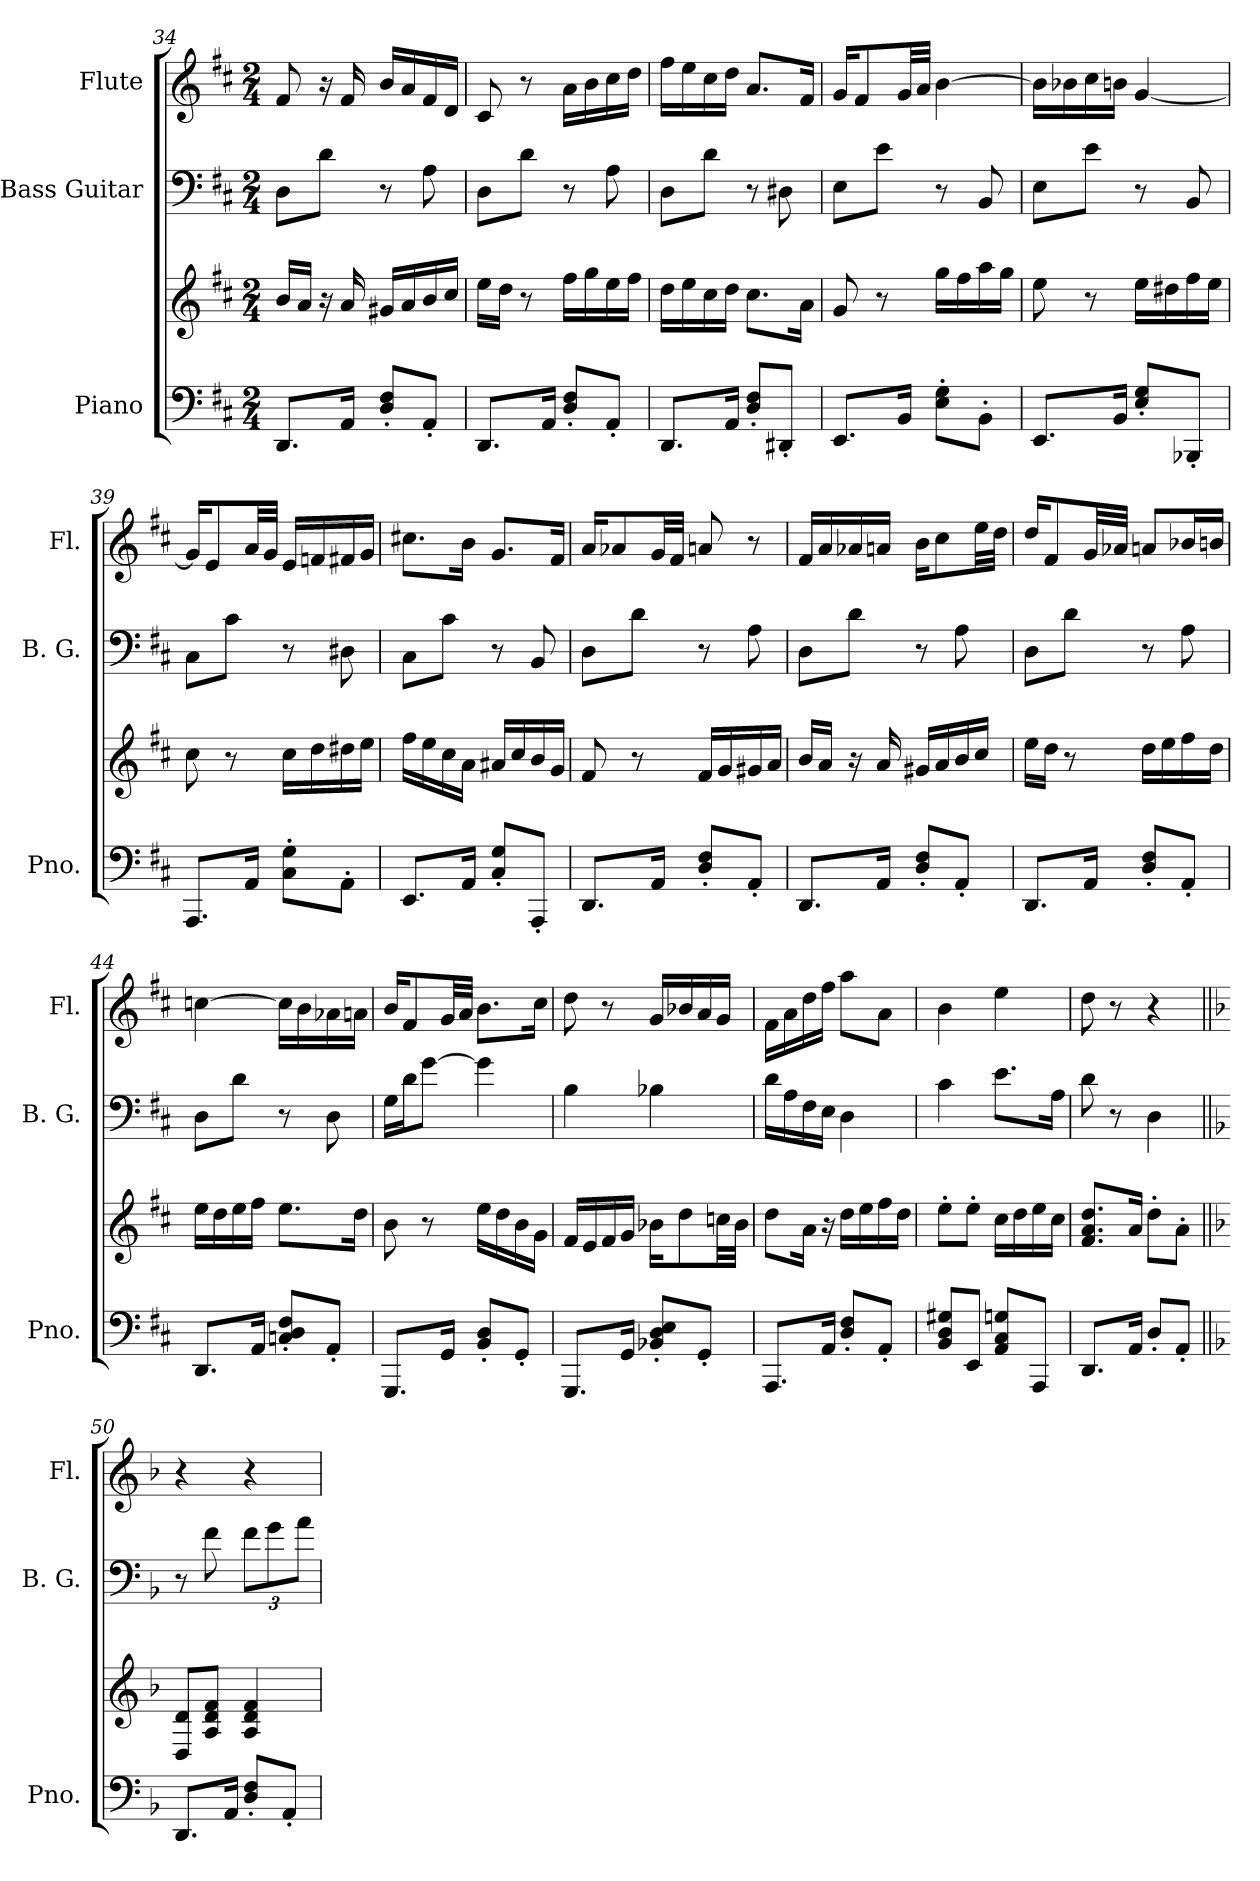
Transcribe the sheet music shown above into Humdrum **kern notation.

**kern	**kern	**kern	**kern
*part3	*part3	*part2	*part1
*staff4	*staff3	*staff2	*staff1
*I"Piano	*	*I"Bass Guitar	*I"Flute
*I'Pno.	*	*I'B. G.	*I'Fl.
*clefF4	*clefG2	*clefF4	*clefG2
*	*	*ITrd7c12	*
*k[f#c#]	*k[f#c#]	*k[f#c#]	*k[f#c#]
*M2/4	*M2/4	*M2/4	*M2/4
=34	=34	=34	=34
8.DD/L	16b/LL	8DD!\L	8f#/
.	16a/JJ	.	.
.	16r	8D!\J	16r
16AA/Jk	16a/	.	16f#/
8D/' 8F#/'L	16g#X/LL	8r	16b/LL
.	16a/	.	16a/
8AA'/J	16b/	8AA!\	16f#/
.	16cc#/JJ	.	16d/JJ
!!LO:PB:g=z
=35	=35	=35	=35
8.DD/L	16ee\LL	8DD!\L	8c#/
.	16dd\JJ	.	.
.	8r	8D!\J	8r
16AA/Jk	.	.	.
8D/' 8F#/'L	16ff#\LL	8r	16a\LL
.	16gg\	.	16b\
8AA'/J	16ee\	8AA!\	16cc#\
.	16ff#\JJ	.	16dd\JJ
=36	=36	=36	=36
8.DD/L	16dd\LL	8DD!\L	16ff#\LL
.	16ee\	.	16ee\
.	16cc#\	8D!\J	16cc#\
16AA/Jk	16dd\JJ	.	16dd\JJ
8D/' 8F#/'L	8.cc#\L	8r	8.a/L
8DD#X'/J	.	8DD#X!\	.
.	16a\Jk	.	16f#/Jk
=37	=37	=37	=37
8.EE/L	8g/	8EE!\L	16g/KL
.	.	.	8f#/
.	8r	8E!\J	.
16BB/Jk	.	.	32g/LL
.	.	.	32a/JJJ
8E\' 8G\'L	16gg\LL	8r	[4b\
.	16ff#\	.	.
8BB'\J	16aa\	8BBB!/	.
.	16gg\JJ	.	.
=38	=38	=38	=38
8.EE/L	8ee\	8EE!\L	16b\LL]
.	.	.	16b-X\
.	8r	8E!\J	16cc#\
16BB/Jk	.	.	16bn\JJ
8E/' 8G/'L	16ee\LL	8r	[4g/
.	16dd#X\	.	.
8BBB-X'/J	16ff#\	8BBB!/	.
.	16ee\JJ	.	.
=39	=39	=39	=39
8.AAA/L	8cc#\	8CC#!\L	16g/KL]
.	.	.	8e/
.	8r	8C#!\J	.
16AA/Jk	.	.	32a/LL
.	.	.	32g/JJJ
8C#\' 8G\'L	16cc#\LL	8r	16e/LL
.	16dd\	.	16fn/
8AA'\J	16dd#X\	8DD#X!\	16f#X/
.	16ee\JJ	.	16g/JJ
!!LO:LB:g=z
=40	=40	=40	=40
8.EE/L	16ff#\LL	8CC#!\L	8.cc#X\L
.	16ee\	.	.
.	16cc#\	8C#!\J	.
16AA/Jk	16a\JJ	.	16b\Jk
8C#/' 8G/'L	16a#X/LL	8r	8.g/L
.	16cc#/	.	.
8AAA'/J	16b/	8BBB!/	.
.	16g/JJ	.	16f#/Jk
=41	=41	=41	=41
8.DD/L	8f#/	8DD!\L	16a/KL
.	.	.	8a-X/
.	8r	8D!\J	.
16AA/Jk	.	.	32g/LL
.	.	.	32f#/JJJ
8D/' 8F#/'L	16f#/LL	8r	8an/
.	16g/	.	.
8AA'/J	16g#X/	8AA!\	8r
.	16a/JJ	.	.
=42	=42	=42	=42
8.DD/L	16b/LL	8DD!\L	16f#/LL
.	16a/JJ	.	16a/
.	16r	8D!\J	16a-X/
16AA/Jk	16a/	.	16an/JJ
8D/' 8F#/'L	16g#X/LL	8r	16b\KL
.	16a/	.	8cc#\
8AA'/J	16b/	8AA!\	.
.	16cc#/JJ	.	32ee\LL
.	.	.	32dd\JJJ
=43	=43	=43	=43
8.DD/L	16ee\LL	8DD!\L	16dd/KL
.	16dd\JJ	.	8f#/
.	8r	8D!\J	.
16AA/Jk	.	.	32g/LL
.	.	.	32a-X/JJJ
8D/' 8F#/'L	16dd\LL	8r	8an/L
.	16ee\	.	.
8AA'/J	16ff#\	8AA!\	16b-X/L
.	16dd\JJ	.	16bn/JJ
!!LO:LB:g=z
=44	=44	=44	=44
8.DD/L	16ee\LL	8DD!\L	[4ccn\
.	16dd\	.	.
.	16ee\	8D!\J	.
16AA/Jk	16ff#\JJ	.	.
8Cn/' 8D/' 8F#/'L	8.ee\L	8r	16cc\LL]
.	.	.	16b\
8AA'/J	.	8DD!\	16a-X\
.	16dd\Jk	.	16an\JJ
=45	=45	=45	=45
8.GGG/L	8b\	16GG!\LL	16b/KL
.	.	16D!\J	8f#/
.	8r	[8G!\J	.
16GG/Jk	.	.	32g/LL
.	.	.	32a/JJJ
8BB/' 8D/'L	16ee\LL	4G!\]	8.b\L
.	16dd\	.	.
8GG'/J	16b\	.	.
.	16g\JJ	.	16cc#\Jk
=46	=46	=46	=46
8.GGG/L	16f#/LL	4BB!\	8dd\
.	16e/	.	.
.	16f#/	.	8r
16GG/Jk	16g/JJ	.	.
8BB-X/' 8D/' 8E/'L	16b-X\KL	4BB-X!\	16g/LL
.	8dd\	.	16b-X/
8GG'/J	.	.	16a/
.	32ccn\LL	.	16g/JJ
.	32b-\JJJ	.	.
=47	=47	=47	=47
8.AAA/L	8dd\L	16D!\LL	16f#\LL
.	.	16AA!\	16a\
.	16a\Jk	16FF#!\	16dd\
16AA/Jk	16r	16EE!\JJ	16ff#\JJ
8D/' 8F#/'L	16dd\LL	4DD!\	8aa\L
.	16ee\	.	.
8AA'/J	16ff#\	.	8a\J
.	16dd\JJ	.	.
=48	=48	=48	=48
8BB/ 8D/ 8G#X/L	8ee'\L	4C#!\	4b\
8EE/J	8ee'\J	.	.
8AA/ 8C#/ 8Gn/L	16cc#\LL	8.E!\L	4ee\
.	16dd\	.	.
8AAA/J	16ee\	.	.
.	16cc#\JJ	16AA!\Jk	.
!!LO:PB:g=z
=49	=49	=49	=49
8.DD/L	8.f#/ 8.a/ 8.dd/L	8D!\	8dd\
.	.	8r	8r
16AA/Jk	16a/Jk	.	.
8D'/L	8dd'\L	4DD!\	4r
8AA'/J	8a'\J	.	.
=50||	=50||	=50||	=50||
*k[b-]	*k[b-]	*k[b-]	*k[b-]
8.DD/L	8D/ 8d/L	8r	4r
.	8A/ 8d/ 8f/J	8F!\	.
16AA/Jk	.	.	.
*	*	*Xbrackettup	*
8D/' 8F/'L	4A/ 4d/ 4f/	12F!\L	4r
.	.	12G!\	.
8AA'/J	.	.	.
.	.	12A!\J	.
=	=	=	=
*-	*-	*-	*-
